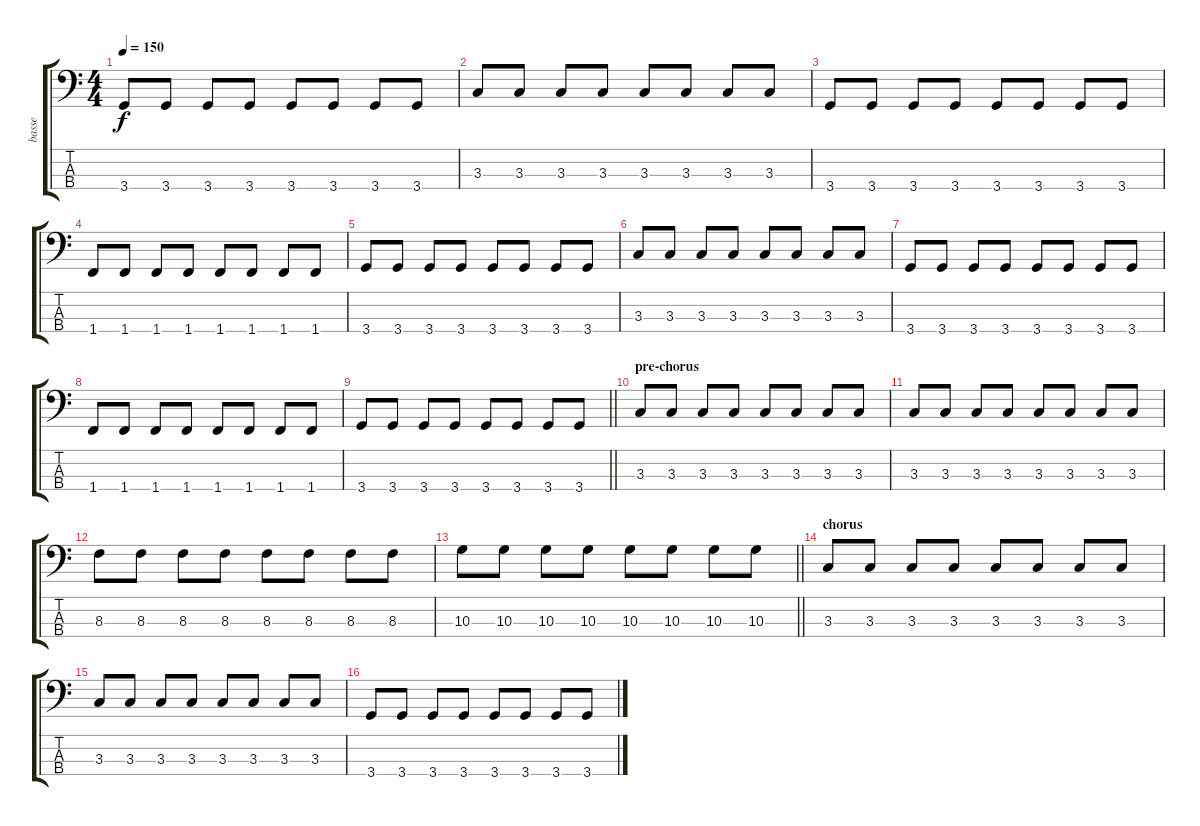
\track ("basse" "basse") {instrument electricbasspick}
\staff {score tabs}
\tuning (G2 D2 A1 E1) {hide}
\ts (4 4)
\tempo 150
\clef f4
\ks c
3.4.8{dy f} 3.4.8 3.4.8 3.4.8 3.4.8 3.4.8 3.4.8 3.4.8 |
3.3.8 3.3.8 3.3.8 3.3.8 3.3.8 3.3.8 3.3.8 3.3.8 |
3.4.8 3.4.8 3.4.8 3.4.8 3.4.8 3.4.8 3.4.8 3.4.8 |
1.4.8 1.4.8 1.4.8 1.4.8 1.4.8 1.4.8 1.4.8 1.4.8 |
3.4.8 3.4.8 3.4.8 3.4.8 3.4.8 3.4.8 3.4.8 3.4.8 |
3.3.8 3.3.8 3.3.8 3.3.8 3.3.8 3.3.8 3.3.8 3.3.8 |
3.4.8 3.4.8 3.4.8 3.4.8 3.4.8 3.4.8 3.4.8 3.4.8 |
1.4.8 1.4.8 1.4.8 1.4.8 1.4.8 1.4.8 1.4.8 1.4.8 |
\barLineRight lightlight
3.4.8 3.4.8 3.4.8 3.4.8 3.4.8 3.4.8 3.4.8 3.4.8 |
\section ("" "pre-chorus")
3.3.8 3.3.8 3.3.8 3.3.8 3.3.8 3.3.8 3.3.8 3.3.8 |
3.3.8 3.3.8 3.3.8 3.3.8 3.3.8 3.3.8 3.3.8 3.3.8 |
8.3.8 8.3.8 8.3.8 8.3.8 8.3.8 8.3.8 8.3.8 8.3.8 |
\barLineRight lightlight
10.3.8 10.3.8 10.3.8 10.3.8 10.3.8 10.3.8 10.3.8 10.3.8 |
\section ("" "chorus")
3.3.8 3.3.8 3.3.8 3.3.8 3.3.8 3.3.8 3.3.8 3.3.8 |
3.3.8 3.3.8 3.3.8 3.3.8 3.3.8 3.3.8 3.3.8 3.3.8 |
3.4.8 3.4.8 3.4.8 3.4.8 3.4.8 3.4.8 3.4.8 3.4.8
